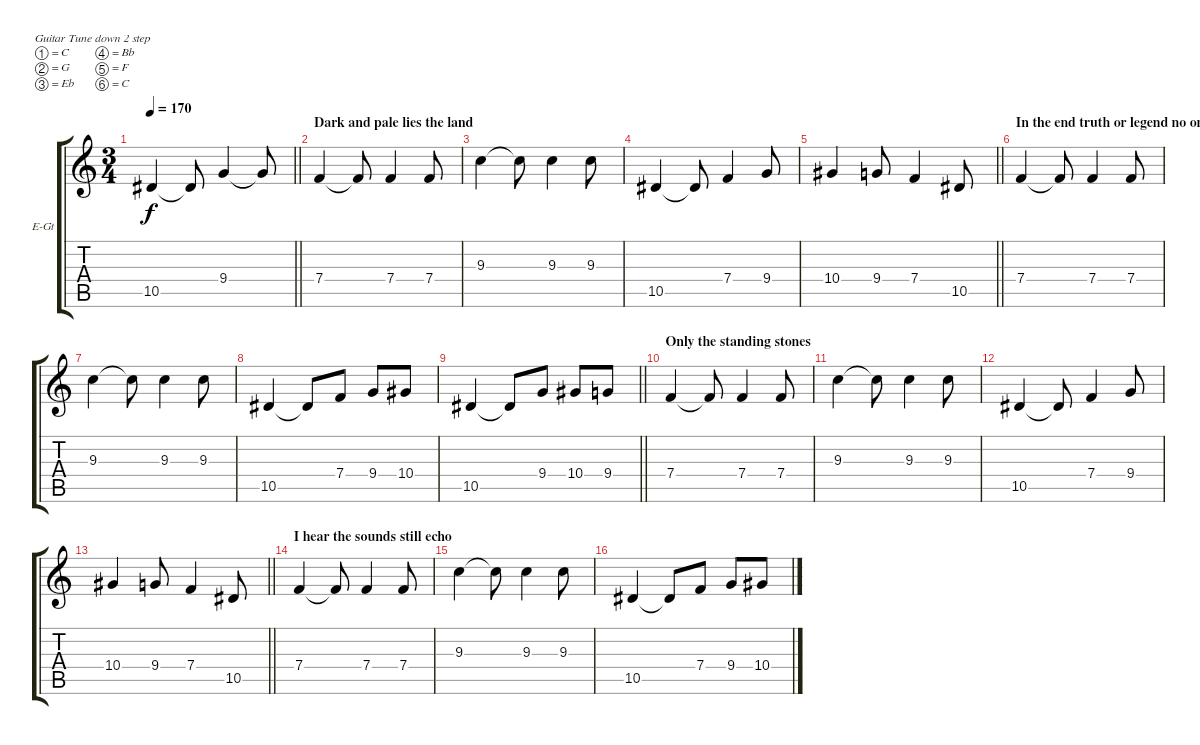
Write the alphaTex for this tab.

\bracketExtendMode groupsimilarinstruments
\firstSystemTrackNameOrientation horizontal
\otherSystemsTrackNameOrientation horizontal
\track ("Guitar1 Dist (Arkadius)" "E-Gt") {solo instrument distortionguitar}
\staff {score tabs}
\tuning (C4 G3 Eb3 Bb2 F2 C2)
\ts (3 4)
\tempo 170
\clef g2
\barLineRight lightlight
\ks c
10.5.4{dy f} 10.5{t}.8 9.4.4 9.4{t}.8 |
\section ("" "Dark and pale lies the land")
7.4.4 7.4{t}.8 7.4.4 7.4.8 |
9.3.4 9.3{t}.8 9.3.4 9.3.8 |
10.5.4 10.5{t}.8 7.4.4 9.4.8 |
\barLineRight lightlight
10.4.4 9.4.8 7.4.4 10.5.8 |
\section ("" "In the end truth or legend no one knows")
7.4.4 7.4{t}.8 7.4.4 7.4.8 |
9.3.4 9.3{t}.8 9.3.4 9.3.8 |
10.5.4 10.5{t}.8 7.4.8 9.4.8 10.4.8 |
\barLineRight lightlight
10.5.4 10.5{t}.8 9.4.8 10.4.8 9.4.8 |
\section ("" "Only the standing stones")
7.4.4 7.4{t}.8 7.4.4 7.4.8 |
9.3.4 9.3{t}.8 9.3.4 9.3.8 |
10.5.4 10.5{t}.8 7.4.4 9.4.8 |
\barLineRight lightlight
10.4.4 9.4.8 7.4.4 10.5.8 |
\section ("" "I hear the sounds still echo")
7.4.4 7.4{t}.8 7.4.4 7.4.8 |
9.3.4 9.3{t}.8 9.3.4 9.3.8 |
10.5.4 10.5{t}.8 7.4.8 9.4.8 10.4.8
